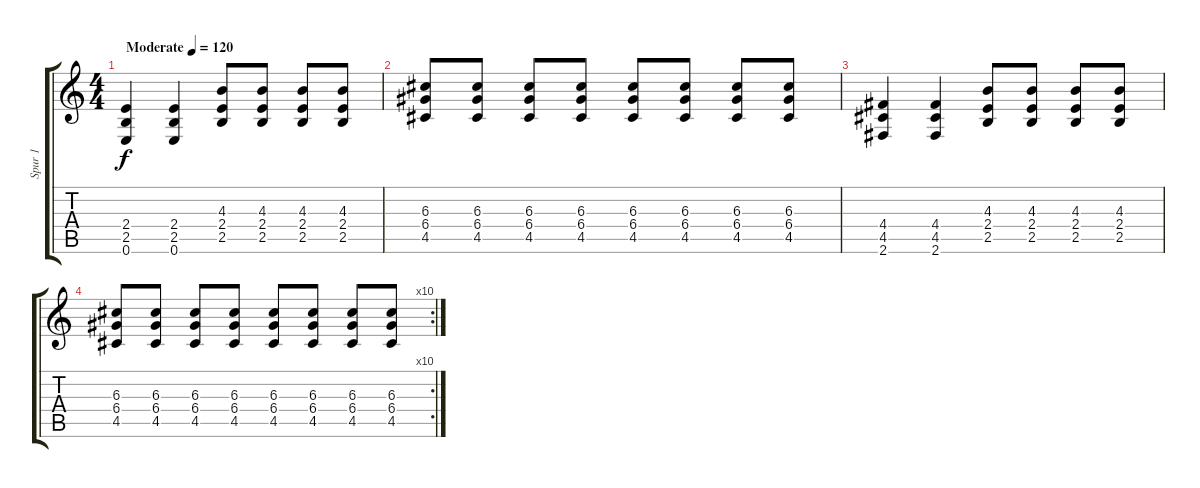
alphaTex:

\track ("Spur 1" "Spur 1") {instrument distortionguitar}
\staff {score tabs}
\tuning (C4 B3 G3 D3 A2 E2) {hide}
\ts (4 4)
\tempo (120 "Moderate")
\clef g2
\ks c
(2.4 2.5 0.6).4{dy f instrument distortionguitar} (2.4 2.5 0.6).4 (4.3 2.4 2.5).8 (4.3 2.4 2.5).8 (4.3 2.4 2.5).8 (4.3 2.4 2.5).8 |
(6.3 6.4 4.5).8 (6.3 6.4 4.5).8 (6.3 6.4 4.5).8 (6.3 6.4 4.5).8 (6.3 6.4 4.5).8 (6.3 6.4 4.5).8 (6.3 6.4 4.5).8 (6.3 6.4 4.5).8 |
(4.4 4.5 2.6).4 (4.4 4.5 2.6).4 (4.3 2.4 2.5).8 (4.3 2.4 2.5).8 (4.3 2.4 2.5).8 (4.3 2.4 2.5).8 |
\rc 10
(6.3 6.4 4.5).8 (6.3 6.4 4.5).8 (6.3 6.4 4.5).8 (6.3 6.4 4.5).8 (6.3 6.4 4.5).8 (6.3 6.4 4.5).8 (6.3 6.4 4.5).8 (6.3 6.4 4.5).8
